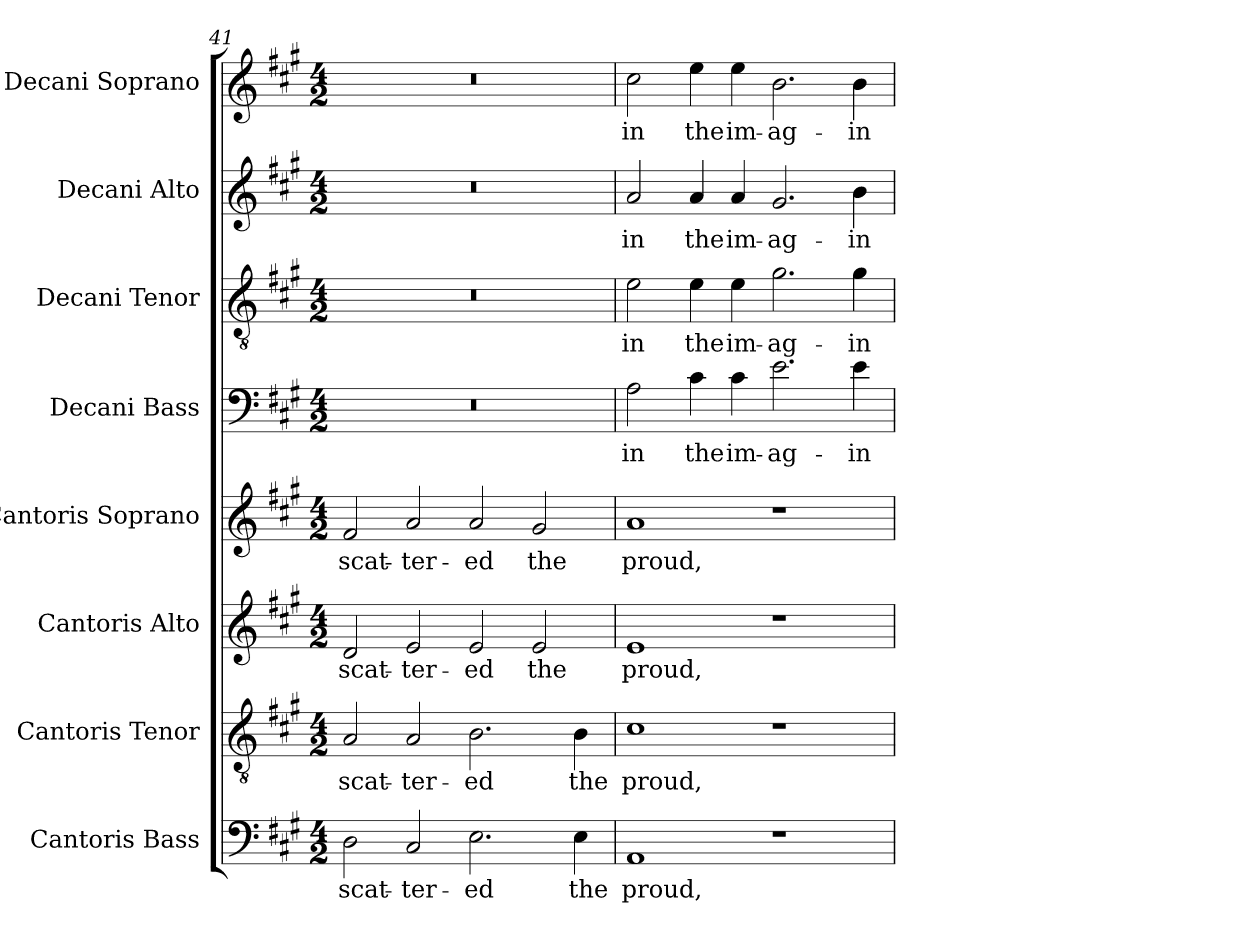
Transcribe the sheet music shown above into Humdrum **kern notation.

**kern	**text	**kern	**text	**kern	**text	**kern	**text	**kern	**text	**kern	**text	**kern	**text	**kern	**text
*part8	*part8	*part7	*part7	*part6	*part6	*part5	*part5	*part4	*part4	*part3	*part3	*part2	*part2	*part1	*part1
*staff8	*staff8	*staff7	*staff7	*staff6	*staff6	*staff5	*staff5	*staff4	*staff4	*staff3	*staff3	*staff2	*staff2	*staff1	*staff1
*I"Cantoris Bass	*	*I"Cantoris Tenor	*	*I"Cantoris Alto	*	*I"Cantoris Soprano	*	*I"Decani Bass	*	*I"Decani Tenor	*	*I"Decani Alto	*	*I"Decani Soprano	*
*I'Can B.	*	*I'Can T.	*	*I'Can A.	*	*I'Can S.	*	*I'Dec B.	*	*I'Dec T.	*	*I'Dec A.	*	*I'Dec S.	*
*clefF4	*	*clefGv2	*	*clefG2	*	*clefG2	*	*clefF4	*	*clefGv2	*	*clefG2	*	*clefG2	*
*	*	*ITrd7c12	*	*	*	*	*	*	*	*ITrd7c12	*	*	*	*	*
*k[f#c#g#]	*	*k[f#c#g#]	*	*k[f#c#g#]	*	*k[f#c#g#]	*	*k[f#c#g#]	*	*k[f#c#g#]	*	*k[f#c#g#]	*	*k[f#c#g#]	*
*A:	*	*A:	*	*A:	*	*A:	*	*A:	*	*A:	*	*A:	*	*A:	*
*M4/2	*	*M4/2	*	*M4/2	*	*M4/2	*	*M4/2	*	*M4/2	*	*M4/2	*	*M4/2	*
=41	=41	=41	=41	=41	=41	=41	=41	=41	=41	=41	=41	=41	=41	=41	=41
!	!LO:LY:b:color=#000000	!	!	!	!	!	!	!	!	!	!	!	!	!	!
!	!	!	!LO:LY:b:color=#000000	!	!	!	!	!	!	!	!	!	!	!	!
!	!	!	!	!	!LO:LY:b:color=#000000	!	!	!	!	!	!	!	!	!	!
!	!	!	!	!	!	!	!LO:LY:b:color=#000000	!LO:N:vis=1	!	!LO:N:vis=1	!	!LO:N:vis=1	!	!LO:N:vis=1	!
2Di\	scat-	2AAi/	scat-	2di/	scat-	2f#i/	scat-	0r	.	0r	.	0r	.	0r	.
!	!LO:LY:b:color=#000000	!	!	!	!	!	!	!	!	!	!	!	!	!	!
!	!	!	!LO:LY:b:color=#000000	!	!	!	!	!	!	!	!	!	!	!	!
!	!	!	!	!	!LO:LY:b:color=#000000	!	!	!	!	!	!	!	!	!	!
!	!	!	!	!	!	!	!LO:LY:b:color=#000000	!	!	!	!	!	!	!	!
2C#i/	-ter-	2AAi/	-ter-	2ei/	-ter-	2ai/	-ter-	.	.	.	.	.	.	.	.
!	!LO:LY:b:color=#000000	!	!	!	!	!	!	!	!	!	!	!	!	!	!
!	!	!	!LO:LY:b:color=#000000	!	!	!	!	!	!	!	!	!	!	!	!
!	!	!	!	!	!LO:LY:b:color=#000000	!	!	!	!	!	!	!	!	!	!
!	!	!	!	!	!	!	!LO:LY:b:color=#000000	!	!	!	!	!	!	!	!
2.Ei\	-ed	2.BBi\	-ed	2ei/	-ed	2ai/	-ed	.	.	.	.	.	.	.	.
!	!	!	!	!	!LO:LY:b:color=#000000	!	!	!	!	!	!	!	!	!	!
!	!	!	!	!	!	!	!LO:LY:b:color=#000000	!	!	!	!	!	!	!	!
.	.	.	.	2ei/	the	2g#i/	the	.	.	.	.	.	.	.	.
!	!LO:LY:b:color=#000000	!	!	!	!	!	!	!	!	!	!	!	!	!	!
!	!	!	!LO:LY:b:color=#000000	!	!	!	!	!	!	!	!	!	!	!	!
4Ei\	the	4BBi\	the	.	.	.	.	.	.	.	.	.	.	.	.
!!LO:PB:g=z
=42	=42	=42	=42	=42	=42	=42	=42	=42	=42	=42	=42	=42	=42	=42	=42
!	!LO:LY:b:color=#000000	!	!	!	!	!	!	!	!	!	!	!	!	!	!
!	!	!	!LO:LY:b:color=#000000	!	!	!	!	!	!	!	!	!	!	!	!
!	!	!	!	!	!LO:LY:b:color=#000000	!	!	!	!	!	!	!	!	!	!
!	!	!	!	!	!	!	!LO:LY:b:color=#000000	!	!	!	!	!	!	!	!
!	!	!	!	!	!	!	!	!	!LO:LY:b:color=#000000	!	!	!	!	!	!
!	!	!	!	!	!	!	!	!	!	!	!LO:LY:b:color=#000000	!	!	!	!
!	!	!	!	!	!	!	!	!	!	!	!	!	!LO:LY:b:color=#000000	!	!
!	!	!	!	!	!	!	!	!	!	!	!	!	!	!	!LO:LY:b:color=#000000
1AAi	proud,	1C#i	proud,	1ei	proud,	1ai	proud,	2Ai\	in	2Ei\	in	2ai/	in	2cc#i\	in
!	!	!	!	!	!	!	!	!	!LO:LY:b:color=#000000	!	!	!	!	!	!
!	!	!	!	!	!	!	!	!	!	!	!LO:LY:b:color=#000000	!	!	!	!
!	!	!	!	!	!	!	!	!	!	!	!	!	!LO:LY:b:color=#000000	!	!
!	!	!	!	!	!	!	!	!	!	!	!	!	!	!	!LO:LY:b:color=#000000
.	.	.	.	.	.	.	.	4c#i\	the	4Ei\	the	4ai/	the	4eei\	the
!	!	!	!	!	!	!	!	!	!LO:LY:b:color=#000000	!	!	!	!	!	!
!	!	!	!	!	!	!	!	!	!	!	!LO:LY:b:color=#000000	!	!	!	!
!	!	!	!	!	!	!	!	!	!	!	!	!	!LO:LY:b:color=#000000	!	!
!	!	!	!	!	!	!	!	!	!	!	!	!	!	!	!LO:LY:b:color=#000000
.	.	.	.	.	.	.	.	4c#i\	im-	4Ei\	im-	4ai/	im-	4eei\	im-
!	!	!	!	!	!	!	!	!	!LO:LY:b:color=#000000	!	!	!	!	!	!
!	!	!	!	!	!	!	!	!	!	!	!LO:LY:b:color=#000000	!	!	!	!
!	!	!	!	!	!	!	!	!	!	!	!	!	!LO:LY:b:color=#000000	!	!
!	!	!	!	!	!	!	!	!	!	!	!	!	!	!	!LO:LY:b:color=#000000
1r	.	1r	.	1r	.	1r	.	2.ei\	-ag-	2.G#i\	-ag-	2.g#i/	-ag-	2.bi\	-ag-
!	!	!	!	!	!	!	!	!	!LO:LY:b:color=#000000	!	!	!	!	!	!
!	!	!	!	!	!	!	!	!	!	!	!LO:LY:b:color=#000000	!	!	!	!
!	!	!	!	!	!	!	!	!	!	!	!	!	!LO:LY:b:color=#000000	!	!
!	!	!	!	!	!	!	!	!	!	!	!	!	!	!	!LO:LY:b:color=#000000
.	.	.	.	.	.	.	.	4ei\	-in-	4G#i\	-in-	4bi\	-in-	4bi\	-in-
=	=	=	=	=	=	=	=	=	=	=	=	=	=	=	=
*-	*-	*-	*-	*-	*-	*-	*-	*-	*-	*-	*-	*-	*-	*-	*-
